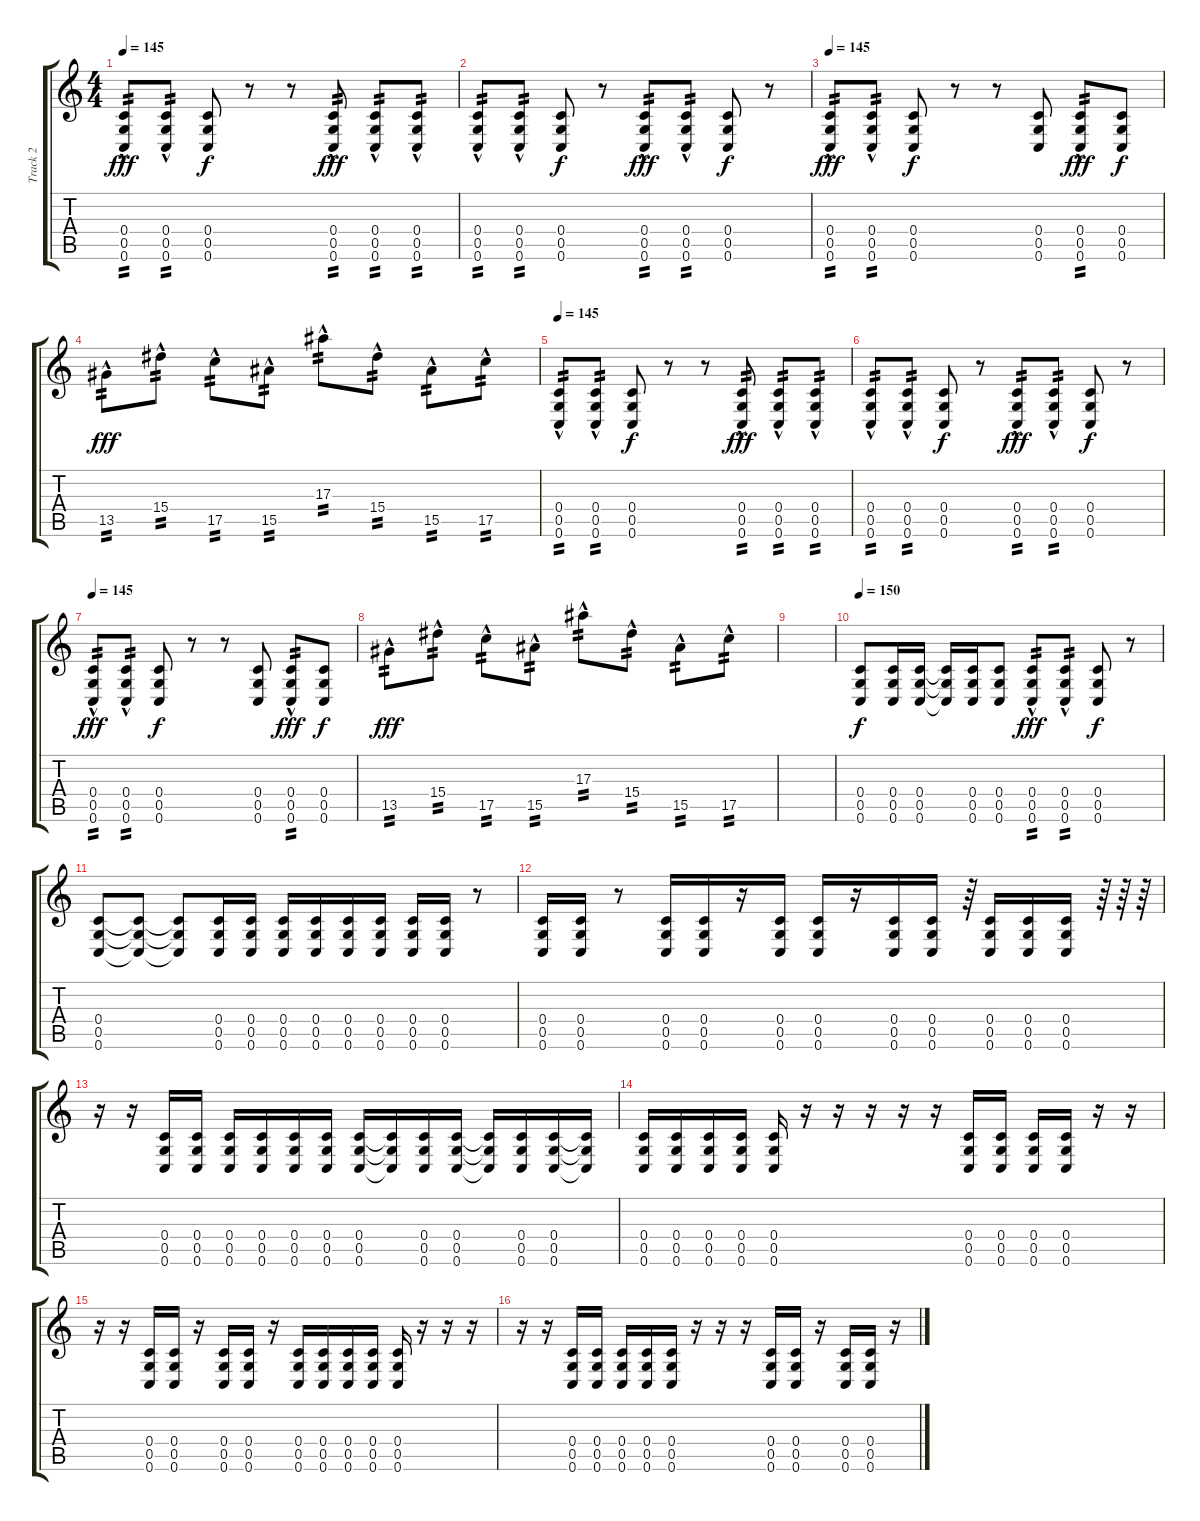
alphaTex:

\track ("Track 2" "Track 2") {instrument overdrivenguitar}
\staff {score tabs}
\tuning (D4 A3 F3 C3 G2 C2) {hide}
\ts (4 4)
\tempo 145
\clef g2
\ks c
(0.4{hac} 0.5{hac} 0.6{hac}).8{tp 2 dy fff} (0.4{hac} 0.5{hac} 0.6{hac}).8{tp 2} (0.4 0.5 0.6).8{dy f} r.8 r.8 (0.4{hac} 0.5{hac} 0.6{hac}).8{tp 2 dy fff} (0.4{hac} 0.5{hac} 0.6{hac}).8{tp 2} (0.4{hac} 0.5{hac} 0.6{hac}).8{tp 2} |
(0.4{hac} 0.5{hac} 0.6{hac}).8{tp 2} (0.4{hac} 0.5{hac} 0.6{hac}).8{tp 2} (0.4 0.5 0.6).8{dy f} r.8 (0.4{hac} 0.5{hac} 0.6{hac}).8{tp 2 dy fff} (0.4{hac} 0.5{hac} 0.6{hac}).8{tp 2} (0.4 0.5 0.6).8{dy f} r.8 |
\tempo 145
(0.4{hac} 0.5{hac} 0.6{hac}).8{tp 2 dy fff} (0.4{hac} 0.5{hac} 0.6{hac}).8{tp 2} (0.4 0.5 0.6).8{dy f} r.8 r.8 (0.4 0.5 0.6).8 (0.4{hac} 0.5{hac} 0.6{hac}).8{tp 2 dy fff} (0.4 0.5 0.6).8{dy f} |
13.5{hac}.8{tp 2 dy fff} 15.4{hac}.8{tp 2} 17.5{hac}.8{tp 2} 15.5{hac}.8{tp 2} 17.3{hac}.8{tp 2} 15.4{hac}.8{tp 2} 15.5{hac}.8{tp 2} 17.5{hac}.8{tp 2} |
\tempo 145
(0.4{hac} 0.5{hac} 0.6{hac}).8{tp 2} (0.4{hac} 0.5{hac} 0.6{hac}).8{tp 2} (0.4 0.5 0.6).8{dy f} r.8 r.8 (0.4{hac} 0.5{hac} 0.6{hac}).8{tp 2 dy fff} (0.4{hac} 0.5{hac} 0.6{hac}).8{tp 2} (0.4{hac} 0.5{hac} 0.6{hac}).8{tp 2} |
(0.4{hac} 0.5{hac} 0.6{hac}).8{tp 2} (0.4{hac} 0.5{hac} 0.6{hac}).8{tp 2} (0.4 0.5 0.6).8{dy f} r.8 (0.4{hac} 0.5{hac} 0.6{hac}).8{tp 2 dy fff} (0.4{hac} 0.5{hac} 0.6{hac}).8{tp 2} (0.4 0.5 0.6).8{dy f} r.8 |
\tempo 145
(0.4{hac} 0.5{hac} 0.6{hac}).8{tp 2 dy fff} (0.4{hac} 0.5{hac} 0.6{hac}).8{tp 2} (0.4 0.5 0.6).8{dy f} r.8 r.8 (0.4 0.5 0.6).8 (0.4{hac} 0.5{hac} 0.6{hac}).8{tp 2 dy fff} (0.4 0.5 0.6).8{dy f} |
13.5{hac}.8{tp 2 dy fff} 15.4{hac}.8{tp 2} 17.5{hac}.8{tp 2} 15.5{hac}.8{tp 2} 17.3{hac}.8{tp 2} 15.4{hac}.8{tp 2} 15.5{hac}.8{tp 2} 17.5{hac}.8{tp 2} |
|
\tempo 150
(0.4 0.5 0.6).8{dy f} (0.4 0.5 0.6).16 (0.4 0.5 0.6).16 (0.4{t} 0.5{t} 0.6{t}).16 (0.4 0.5 0.6).16 (0.4 0.5 0.6).8 (0.4{hac} 0.5{hac} 0.6{hac}).8{tp 2 dy fff} (0.4{hac} 0.5{hac} 0.6{hac}).8{tp 2} (0.4 0.5 0.6).8{dy f} r.8 |
(0.4 0.5 0.6).8 (0.4{t} 0.5{t} 0.6{t}).8 (0.4{t} 0.5{t} 0.6{t}).8 (0.4 0.5 0.6).16 (0.4 0.5 0.6).16 (0.4 0.5 0.6).16 (0.4 0.5 0.6).16 (0.4 0.5 0.6).16 (0.4 0.5 0.6).16 (0.4 0.5 0.6).16 (0.4 0.5 0.6).16 r.8 |
(0.4 0.5 0.6).16 (0.4 0.5 0.6).16 r.8 (0.4 0.5 0.6).16 (0.4 0.5 0.6).16 r.16 (0.4 0.5 0.6).16 (0.4 0.5 0.6).16 r.16 (0.4 0.5 0.6).16 (0.4 0.5 0.6).16 r.64 (0.4 0.5 0.6).16 (0.4 0.5 0.6).16 (0.4 0.5 0.6).16 r.64 r.64 r.64 |
r.16 r.16 (0.4 0.5 0.6).16 (0.4 0.5 0.6).16 (0.4 0.5 0.6).16 (0.4 0.5 0.6).16 (0.4 0.5 0.6).16 (0.4 0.5 0.6).16 (0.4 0.5 0.6).16 (0.4{t} 0.5{t} 0.6{t}).16 (0.4 0.5 0.6).16 (0.4 0.5 0.6).16 (0.4{t} 0.5{t} 0.6{t}).16 (0.4 0.5 0.6).16 (0.4 0.5 0.6).16 (0.4{t} 0.5{t} 0.6{t}).16 |
(0.4 0.5 0.6).16 (0.4 0.5 0.6).16 (0.4 0.5 0.6).16 (0.4 0.5 0.6).16 (0.4 0.5 0.6).16 r.16 r.16 r.16 r.16 r.16 (0.4 0.5 0.6).16 (0.4 0.5 0.6).16 (0.4 0.5 0.6).16 (0.4 0.5 0.6).16 r.16 r.16 |
r.16 r.16 (0.4 0.5 0.6).16 (0.4 0.5 0.6).16 r.16 (0.4 0.5 0.6).16 (0.4 0.5 0.6).16 r.16 (0.4 0.5 0.6).16 (0.4 0.5 0.6).16 (0.4 0.5 0.6).16 (0.4 0.5 0.6).16 (0.4 0.5 0.6).16 r.16 r.16 r.16 |
r.16 r.16 (0.4 0.5 0.6).16 (0.4 0.5 0.6).16 (0.4 0.5 0.6).16 (0.4 0.5 0.6).16 (0.4 0.5 0.6).16 r.16 r.16 r.16 (0.4 0.5 0.6).16 (0.4 0.5 0.6).16 r.16 (0.4 0.5 0.6).16 (0.4 0.5 0.6).16 r.16
